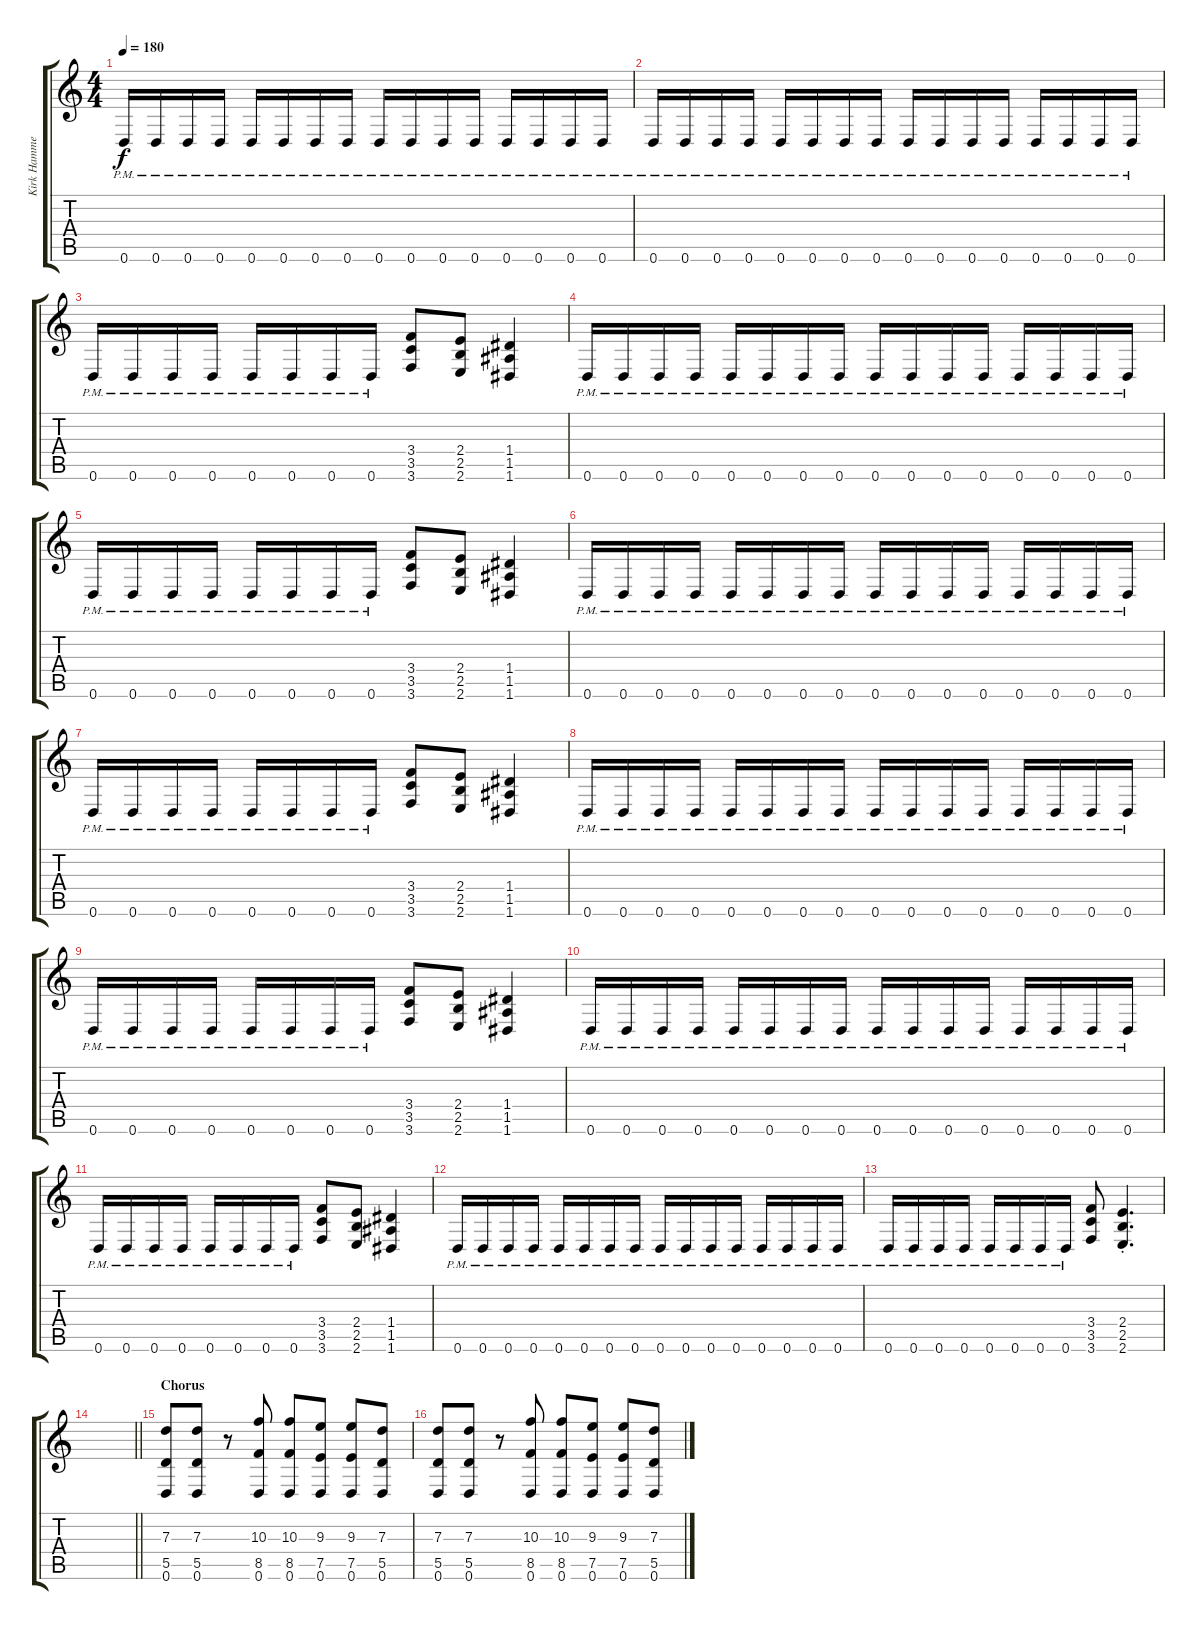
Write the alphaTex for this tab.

\track ("Kirk Hammett Guitar" "Kirk Hamme") {instrument distortionguitar}
\staff {score tabs}
\tuning (E4 B3 G3 D3 A2 D2) {hide}
\ts (4 4)
\tempo 180
\clef g2
\ks c
0.6{pm}.16{dy f} 0.6{pm}.16 0.6{pm}.16 0.6{pm}.16 0.6{pm}.16 0.6{pm}.16 0.6{pm}.16 0.6{pm}.16 0.6{pm}.16 0.6{pm}.16 0.6{pm}.16 0.6{pm}.16 0.6{pm}.16 0.6{pm}.16 0.6{pm}.16 0.6{pm}.16 |
0.6{pm}.16 0.6{pm}.16 0.6{pm}.16 0.6{pm}.16 0.6{pm}.16 0.6{pm}.16 0.6{pm}.16 0.6{pm}.16 0.6{pm}.16 0.6{pm}.16 0.6{pm}.16 0.6{pm}.16 0.6{pm}.16 0.6{pm}.16 0.6{pm}.16 0.6{pm}.16 |
0.6{pm}.16 0.6{pm}.16 0.6{pm}.16 0.6{pm}.16 0.6{pm}.16 0.6{pm}.16 0.6{pm}.16 0.6{pm}.16 (3.4 3.5 3.6).8 (2.4 2.5 2.6).8 (1.4 1.5 1.6).4 |
0.6{pm}.16 0.6{pm}.16 0.6{pm}.16 0.6{pm}.16 0.6{pm}.16 0.6{pm}.16 0.6{pm}.16 0.6{pm}.16 0.6{pm}.16 0.6{pm}.16 0.6{pm}.16 0.6{pm}.16 0.6{pm}.16 0.6{pm}.16 0.6{pm}.16 0.6{pm}.16 |
0.6{pm}.16 0.6{pm}.16 0.6{pm}.16 0.6{pm}.16 0.6{pm}.16 0.6{pm}.16 0.6{pm}.16 0.6{pm}.16 (3.4 3.5 3.6).8 (2.4 2.5 2.6).8 (1.4 1.5 1.6).4 |
0.6{pm}.16 0.6{pm}.16 0.6{pm}.16 0.6{pm}.16 0.6{pm}.16 0.6{pm}.16 0.6{pm}.16 0.6{pm}.16 0.6{pm}.16 0.6{pm}.16 0.6{pm}.16 0.6{pm}.16 0.6{pm}.16 0.6{pm}.16 0.6{pm}.16 0.6{pm}.16 |
0.6{pm}.16 0.6{pm}.16 0.6{pm}.16 0.6{pm}.16 0.6{pm}.16 0.6{pm}.16 0.6{pm}.16 0.6{pm}.16 (3.4 3.5 3.6).8 (2.4 2.5 2.6).8 (1.4 1.5 1.6).4 |
0.6{pm}.16 0.6{pm}.16 0.6{pm}.16 0.6{pm}.16 0.6{pm}.16 0.6{pm}.16 0.6{pm}.16 0.6{pm}.16 0.6{pm}.16 0.6{pm}.16 0.6{pm}.16 0.6{pm}.16 0.6{pm}.16 0.6{pm}.16 0.6{pm}.16 0.6{pm}.16 |
0.6{pm}.16 0.6{pm}.16 0.6{pm}.16 0.6{pm}.16 0.6{pm}.16 0.6{pm}.16 0.6{pm}.16 0.6{pm}.16 (3.4 3.5 3.6).8 (2.4 2.5 2.6).8 (1.4 1.5 1.6).4 |
0.6{pm}.16 0.6{pm}.16 0.6{pm}.16 0.6{pm}.16 0.6{pm}.16 0.6{pm}.16 0.6{pm}.16 0.6{pm}.16 0.6{pm}.16 0.6{pm}.16 0.6{pm}.16 0.6{pm}.16 0.6{pm}.16 0.6{pm}.16 0.6{pm}.16 0.6{pm}.16 |
0.6{pm}.16 0.6{pm}.16 0.6{pm}.16 0.6{pm}.16 0.6{pm}.16 0.6{pm}.16 0.6{pm}.16 0.6{pm}.16 (3.4 3.5 3.6).8 (2.4 2.5 2.6).8 (1.4 1.5 1.6).4 |
0.6{pm}.16 0.6{pm}.16 0.6{pm}.16 0.6{pm}.16 0.6{pm}.16 0.6{pm}.16 0.6{pm}.16 0.6{pm}.16 0.6{pm}.16 0.6{pm}.16 0.6{pm}.16 0.6{pm}.16 0.6{pm}.16 0.6{pm}.16 0.6{pm}.16 0.6{pm}.16 |
0.6{pm}.16 0.6{pm}.16 0.6{pm}.16 0.6{pm}.16 0.6{pm}.16 0.6{pm}.16 0.6{pm}.16 0.6{pm}.16 (3.4 3.5 3.6).8 (2.4{st} 2.5{st} 2.6{st}).4{d} |
\barLineRight lightlight
|
\section ("" "Chorus")
(7.3 5.5 0.6).8 (7.3 5.5 0.6).8 r.8 (10.3 8.5 0.6).8 (10.3 8.5 0.6).8 (9.3 7.5 0.6).8 (9.3 7.5 0.6).8 (7.3 5.5 0.6).8 |
(7.3 5.5 0.6).8 (7.3 5.5 0.6).8 r.8 (10.3 8.5 0.6).8 (10.3 8.5 0.6).8 (9.3 7.5 0.6).8 (9.3 7.5 0.6).8 (7.3 5.5 0.6).8
